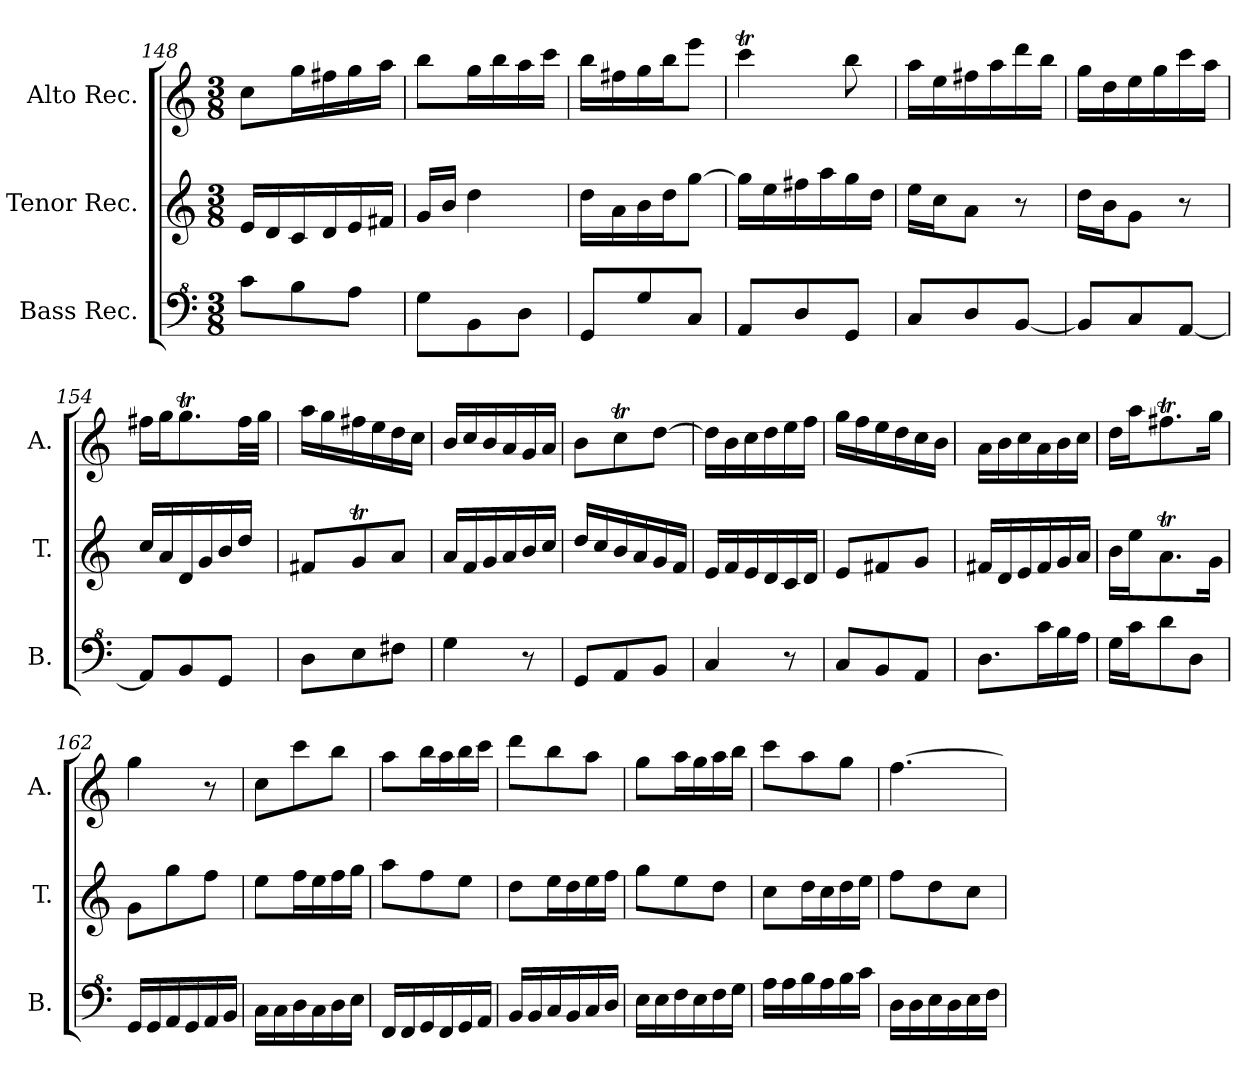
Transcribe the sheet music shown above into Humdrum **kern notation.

**kern	**kern	**kern
*part3	*part2	*part1
*staff3	*staff2	*staff1
*I"Bass Rec.	*I"Tenor Rec.	*I"Alto Rec.
*I'B.	*I'T.	*I'A.
*clefF^4	*clefG2	*clefG2
*k[]	*k[]	*k[]
*M3/8	*M3/8	*M3/8
=148	=148	=148
8cc\L	16e/LL	8cc\L
.	16d/	.
8b\	16c/	16gg\L
.	16d/	16ff#X\
8a\J	16e/	16gg\
.	16f#X/JJ	16aa\JJ
!!LO:PB:g=z
=149	=149	=149
8g\L	16g/LL	8bb\L
.	16b/JJ	.
8B\	4dd\	16gg\L
.	.	16bb\
8d\J	.	16aa\
.	.	16ccc\JJ
=150	=150	=150
8G/L	16dd\LL	16bb\LL
.	16a\	16ff#X\
8g/	16b\	16gg\
.	16dd\J	16bb\J
8c/J	[8gg\J	8eee\J
=151	=151	=151
8A/L	16gg\LL]	4cccT\
.	16ee\	.
8d/	16ff#X\	.
.	16aa\	.
8G/J	16gg\	8bb\
.	16dd\JJ	.
=152	=152	=152
8c/L	16ee\LL	16aa\LL
.	16cc\J	16ee\
8d/	8a\J	16ff#X\
.	.	16aa\
[8B/J	8r	16ddd\
.	.	16bb\JJ
=153	=153	=153
8B/L]	16dd\LL	16gg\LL
.	16b\J	16dd\
8c/	8g\J	16ee\
.	.	16gg\
[8A/J	8r	16ccc\
.	.	16aa\JJ
=154	=154	=154
8A/L]	16cc/LL	16ff#X\LL
.	16a/	16gg\J
8B/	16d/	8.ggT\
.	16g/	.
8G/J	16b/	.
.	16dd/JJ	32ff#\LL
.	.	32gg\JJJ
=155	=155	=155
8d\L	8f#X/L	16aa\LL
.	.	16gg\
8e\	8gT/	16ff#X\
.	.	16ee\
8f#X\J	8a/J	16dd\
.	.	16cc\JJ
=156	=156	=156
4g\	16a/LL	16b/LL
.	16f/	16cc/
.	16g/	16b/
.	16a/	16a/
8r	16b/	16g/
.	16cc/JJ	16a/JJ
=157	=157	=157
8G/L	16dd/LL	8b\L
.	16cc/	.
8A/	16b/	8ccT\
.	16a/	.
8B/J	16g/	[8dd\J
.	16f/JJ	.
!!LO:LB:g=z
=158	=158	=158
4c/	16e/LL	16dd\LL]
.	16f/	16b\
.	16e/	16cc\
.	16d/	16dd\
8r	16c/	16ee\
.	16d/JJ	16ff\JJ
=159	=159	=159
8c/L	8e/L	16gg\LL
.	.	16ff\
8B/	8f#X/	16ee\
.	.	16dd\
8A/J	8g/J	16cc\
.	.	16b\JJ
=160	=160	=160
8.d\L	16f#X/LL	16a\LL
.	16d/	16b\
.	16e/	16cc\
16cc\L	16f#/	16a\
16b\	16g/	16b\
16a\JJ	16a/JJ	16cc\JJ
=161	=161	=161
16g\LL	16b\LL	16dd\LL
16cc\J	16ee\J	16aa\J
8dd\	8.aT\	8.ff#Xt\
8d\J	.	.
.	16g\Jk	16gg\Jk
=162	=162	=162
16G/LL	8g\L	4gg\
16G/	.	.
16A/	8gg\	.
16G/	.	.
16A/	8ff\J	8r
16B/JJ	.	.
=163	=163	=163
16c\LL	8ee\L	8cc\L
16c\	.	.
16d\	16ff\L	8ccc\
16c\	16ee\	.
16d\	16ff\	8bb\J
16e\JJ	16gg\JJ	.
=164	=164	=164
16F/LL	8aa\L	8aa\L
16F/	.	.
16G/	8ff\	16bb\L
16F/	.	16aa\
16G/	8ee\J	16bb\
16A/JJ	.	16ccc\JJ
=165	=165	=165
16B/LL	8dd\L	8ddd\L
16B/	.	.
16c/	16ee\L	8bb\
16B/	16dd\	.
16c/	16ee\	8aa\J
16d/JJ	16ff\JJ	.
=166	=166	=166
16e\LL	8gg\L	8gg\L
16e\	.	.
16f\	8ee\	16aa\L
16e\	.	16gg\
16f\	8dd\J	16aa\
16g\JJ	.	16bb\JJ
!!LO:LB:g=z
=167	=167	=167
16a\LL	8cc\L	8ccc\L
16a\	.	.
16b\	16dd\L	8aa\
16a\	16cc\	.
16b\	16dd\	8gg\J
16cc\JJ	16ee\JJ	.
=168	=168	=168
16d\LL	8ff\L	[4.ff\
16d\	.	.
16e\	8dd\	.
16d\	.	.
16e\	8cc\J	.
16f\JJ	.	.
=	=	=
*-	*-	*-
